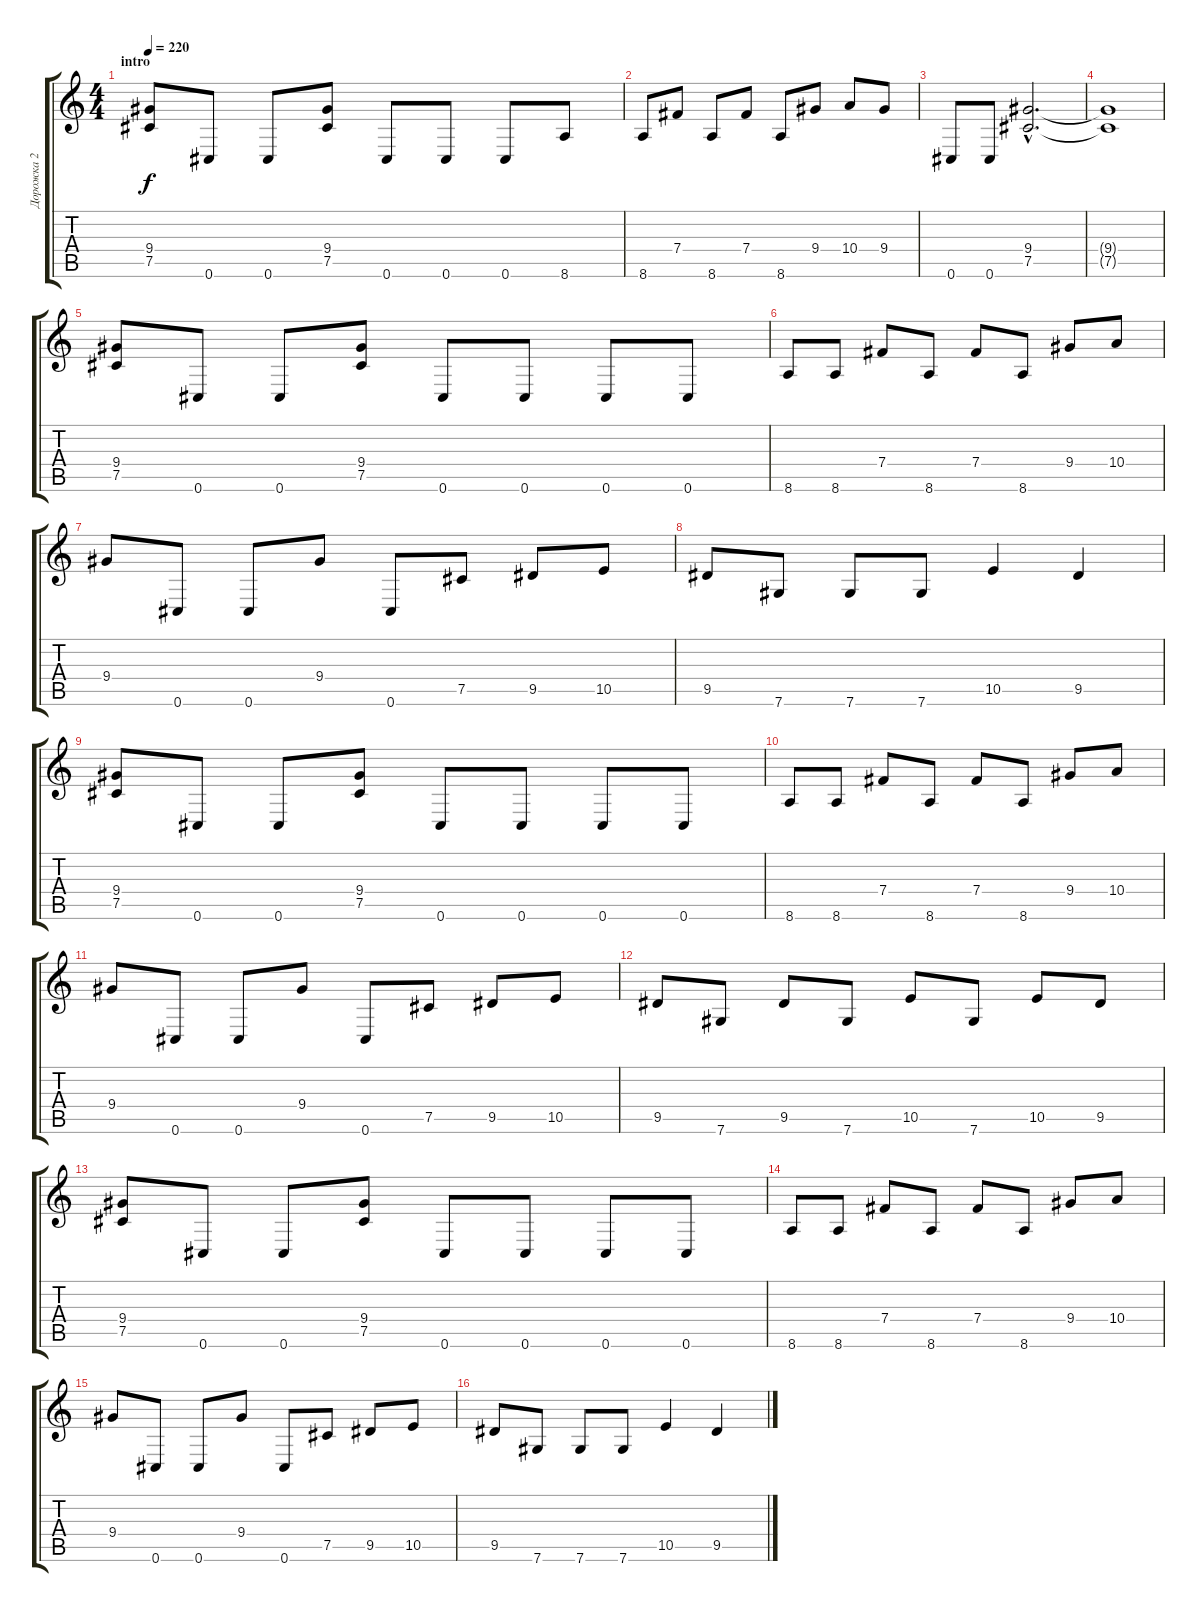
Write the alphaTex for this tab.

\track ("Дорожка 2" "Дорожка 2") {instrument distortionguitar}
\staff {score tabs}
\tuning (Db4 Ab3 E3 B2 Gb2 Db2) {hide}
\ts (4 4)
\section ("" "intro")
\tempo 220
\clef g2
\ks c
(9.4 7.5).8{dy f instrument distortionguitar} 0.6.8 0.6.8 (9.4 7.5).8 0.6.8 0.6.8 0.6.8 8.6.8 |
8.6.8 7.4.8 8.6.8 7.4.8 8.6.8 9.4.8 10.4.8 9.4.8 |
0.6.8 0.6.8 (9.4{hac} 7.5{hac}).2{d} |
(9.4{t} 7.5{t}).1 |
(9.4 7.5).8 0.6.8 0.6.8 (9.4 7.5).8 0.6.8 0.6.8 0.6.8 0.6.8 |
8.6.8 8.6.8 7.4.8 8.6.8 7.4.8 8.6.8 9.4.8 10.4.8 |
9.4.8 0.6.8 0.6.8 9.4.8 0.6.8 7.5.8 9.5.8 10.5.8 |
9.5.8 7.6.8 7.6.8 7.6.8 10.5.4 9.5.4 |
(9.4 7.5).8 0.6.8 0.6.8 (9.4 7.5).8 0.6.8 0.6.8 0.6.8 0.6.8 |
8.6.8 8.6.8 7.4.8 8.6.8 7.4.8 8.6.8 9.4.8 10.4.8 |
9.4.8 0.6.8 0.6.8 9.4.8 0.6.8 7.5.8 9.5.8 10.5.8 |
9.5.8 7.6.8 9.5.8 7.6.8 10.5.8 7.6.8 10.5.8 9.5.8 |
(9.4 7.5).8 0.6.8 0.6.8 (9.4 7.5).8 0.6.8 0.6.8 0.6.8 0.6.8 |
8.6.8 8.6.8 7.4.8 8.6.8 7.4.8 8.6.8 9.4.8 10.4.8 |
9.4.8 0.6.8 0.6.8 9.4.8 0.6.8 7.5.8 9.5.8 10.5.8 |
9.5.8 7.6.8 7.6.8 7.6.8 10.5.4 9.5.4
